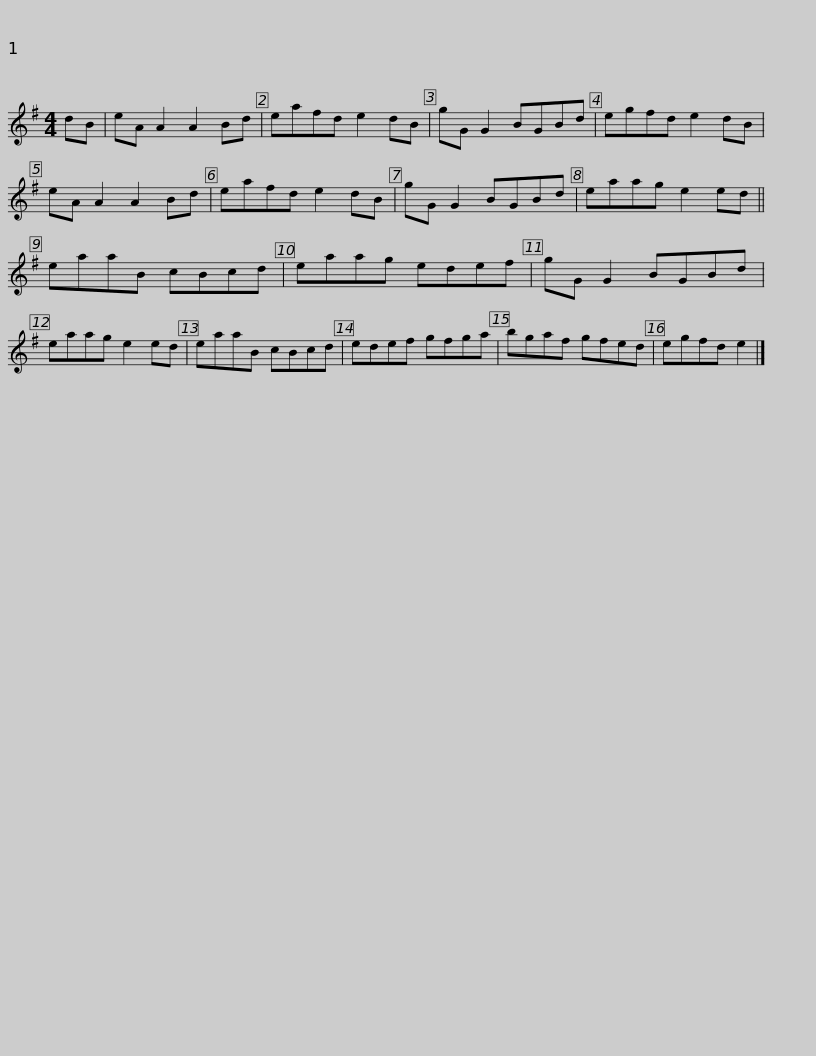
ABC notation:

X:1
L:1/8
M:4/4
I:linebreak $
K:G
V:1 treble
V:1
 dB | eA A2 A2 Bd | eafd e2 dB | gG G2 BGBd | egfd e2 dB | %5
 eA A2 A2 Bd | eafd e2 dB |$ gG G2 BGBd | eaag e2 ed || eaaB cBcd | %10
 eaag edef | gG G2 BGBd | eaag e2 ed |$ eaaB cBcd | edef gfga | %15
 bgaf gfed | egfd e2 |] %17
